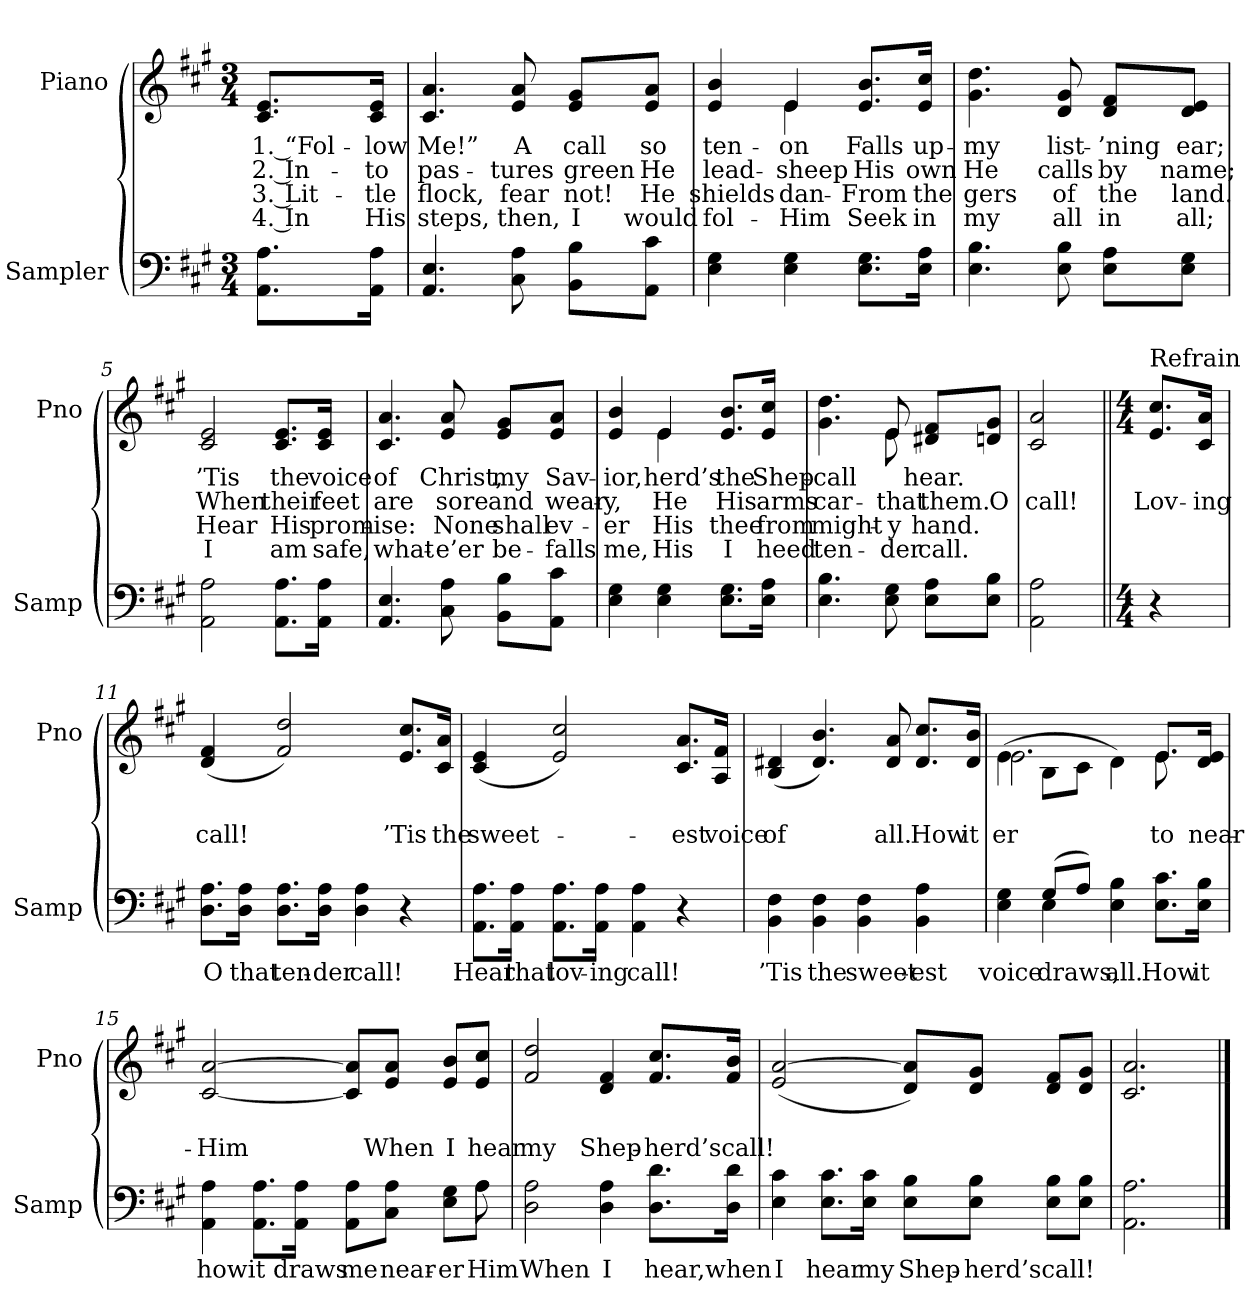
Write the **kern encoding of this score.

**kern	**text	**kern	**text	**text	**text	**text
*part2	*part2	*part1	*part1	*part1	*part1	*part1
*staff2	*staff2	*staff1	*staff1	*staff1	*staff1	*staff1
*I"Sampler	*	*I"Piano	*	*	*	*
*I'Samp	*	*I'Pno	*	*	*	*
*clefF4	*	*clefG2	*	*	*	*
*k[f#c#g#]	*	*k[f#c#g#]	*	*	*	*
*A:	*	*A:	*	*	*	*
*M3/4	*	*M3/4	*	*	*	*
=1	=1	=1	=1	=1	=1	=1
8.AA\ 8.A\L	.	8.c#/ 8.e/L	1. “Fol-	2. In-	3. Lit-	4. In
16AA\ 16A\Jk	.	16c#/ 16e/Jk	-low	-to	-tle	His
=2	=2	=2	=2	=2	=2	=2
4.AA 4.E	.	4.c# 4.a	Me!”	pas-	flock,	steps,
8C# 8A	.	8e 8a	A	-tures	fear	then,
8BB\ 8B\L	.	8e/ 8g#/L	call	green	not!	I
8AA\ 8c#\J	.	8e/ 8a/J	so	He	He	would
=3	=3	=3	=3	=3	=3	=3
*	*	*^	*	*	*	*
4E 4G#	.	4e 4b	4ryy	ten-	lead-	shields	fol-
4E 4G#	.	4e/	4e	-on	sheep	dan-	Him
8.E\ 8.G#\L	.	8.e/ 8.b/L	4ryy	Falls	His	From	Seek
16E\ 16A\Jk	.	16e/ 16cc#/Jk	.	up-	own	the	in
*	*	*v	*v	*	*	*	*
=4	=4	=4	=4	=4	=4	=4
4.E 4.B	.	4.g# 4.dd	my	He	-gers	my
8E 8B	.	8d 8g#	list-	calls	of	all
8E\ 8A\L	.	8d/ 8f#/L	-’ning	by	the	in
8E\ 8G#\J	.	8d/ 8e/J	ear;	name;	land.	all;
=5	=5	=5	=5	=5	=5	=5
2AA 2A	.	2c# 2e	’Tis	When	Hear	I
8.AA\ 8.A\L	.	8.c#/ 8.e/L	the	their	His	am
16AA\ 16A\Jk	.	16c#/ 16e/Jk	voice	feet	prom-	safe,
=6	=6	=6	=6	=6	=6	=6
4.AA 4.E	.	4.c# 4.a	of	are	-ise:	what-
8C# 8A	.	8e 8a	Christ,	sore	None	-e’er
8BB\ 8B\L	.	8e/ 8g#/L	my	and	shall	be-
8AA\ 8c#\J	.	8e/ 8a/J	Sav-	wear-	ev-	-falls
=7	=7	=7	=7	=7	=7	=7
*	*	*^	*	*	*	*
4E 4G#	.	4e 4b	4ryy	-ior,	-y,	-er	me,
4E 4G#	.	4e/	4e	-herd’s	He	His	His
8.E\ 8.G#\L	.	8.e/ 8.b/L	4ryy	the	His	thee	I
16E\ 16A\Jk	.	16e/ 16cc#/Jk	.	Shep-	arms	from	heed
=8	=8	=8	=8	=8	=8	=8	=8
4.E 4.B	.	4.g# 4.dd	4.ryy	call	car-	might-	ten-
8E 8G#	.	8e/	8e	.	that	-y	-der
8E\ 8A\L	.	8d#X/ 8f#/L	4ryy	hear.	them.	hand.	call.
8E\ 8B\J	.	8dn/ 8g#/J	.	.	O	.	.
*	*	*v	*v	*	*	*	*
=9	=9	=9	=9	=9	=9	=9
2AA 2A	.	2c# 2a	.	call!	.	.
=10||	=10||	=10||	=10||	=10||	=10||	=10||
*M4/4	*	*M4/4	*	*	*	*
!	!	!LO:TX:t=Refrain	!	!	!	!
4r	.	8.e/ 8.cc#/L	.	Lov-	.	.
.	.	16c#/ 16a/Jk	.	-ing	.	.
=11	=11	=11	=11	=11	=11	=11
8.D\ 8.A\L	O	(4d 4f#	.	call!	.	.
16D\ 16A\Jk	that	.	.	.	.	.
8.D\ 8.A\L	ten-	2f# 2dd)	.	.	.	.
16D\ 16A\Jk	-der	.	.	.	.	.
4D 4A	call!	.	.	.	.	.
4r	.	8.e/ 8.cc#/L	.	’Tis	.	.
.	.	16c#/ 16a/Jk	.	the	.	.
=12	=12	=12	=12	=12	=12	=12
8.AA\ 8.A\L	Hear	(4c# 4e	.	sweet-	.	.
16AA\ 16A\Jk	that	.	.	.	.	.
8.AA\ 8.A\L	lov-	2e 2cc#)	.	.	.	.
16AA\ 16A\Jk	-ing	.	.	.	.	.
4AA 4A	call!	.	.	.	.	.
4r	.	8.c#/ 8.a/L	.	-est	.	.
.	.	16A/ 16f#/Jk	.	voice	.	.
=13	=13	=13	=13	=13	=13	=13
4BB 4F#	’Tis	(4B 4d#X	.	of	.	.
4BB 4F#	the	4.d# 4.b)	.	.	.	.
4BB 4F#	sweet-	.	.	.	.	.
.	.	8d# 8a	.	all.	.	.
4BB 4A	-est	8.d#/ 8.cc#/L	.	How	.	.
.	.	16d#/ 16b/Jk	.	it	.	.
=14	=14	=14	=14	=14	=14	=14
*^	*	*^	*	*	*	*
4E 4G#	4ryy	voice	(4e\	2.e	.	-er	.	.
(8G#/L	4E	draws,	8B\L	.	.	.	.	.
8A/J)	.	.	8c#\J	.	.	.	.	.
4E 4B	2ryy	all.	4d\)	.	.	.	.	.
8.E\ 8.c#\L	.	How	8.e/L	8.e	.	to	.	.
16E\ 16B\Jk	.	it	16d/ 16e/Jk	16ryy	.	near-	.	.
*	*	*	*v	*v	*	*	*	*
=15	=15	=15	=15	=15	=15	=15	=15
4AA 4A	2..ryy	how	[2c# [2a	.	Him	.	.
8.AA\ 8.A\L	.	it	.	.	.	.	.
16AA\ 16A\Jk	.	draws	.	.	.	.	.
8AA\ 8A\L	.	me	8c#]/ 8a]/L	.	.	.	.
8C#\ 8A\J	.	near-	8e/ 8a/J	.	When	.	.
8E\ 8G#\L	.	-er	8e/ 8b/L	.	I	.	.
8A\J	8A	Him	8e/ 8cc#/J	.	hear	.	.
*v	*v	*	*	*	*	*	*
=16	=16	=16	=16	=16	=16	=16
2D 2A	When	2f# 2dd	.	my	.	.
4D 4A	I	4d 4f#	.	Shep-	.	.
8.D\ 8.d\L	hear,	8.f#/ 8.cc#/L	.	-herd’s	.	.
16D\ 16d\Jk	when	16f#/ 16b/Jk	.	call!	.	.
=17	=17	=17	=17	=17	=17	=17
4E 4c#	I	(2e [2a	.	.	.	.
8.E\ 8.c#\L	hear	.	.	.	.	.
16E\ 16c#\Jk	my	.	.	.	.	.
8E\ 8B\L	Shep-	8d/ 8a]/L)	.	.	.	.
8E\ 8B\J	-herd’s	8d/ 8g#/J	.	.	.	.
8E\ 8B\L	call!	8d/ 8f#/L	.	.	.	.
8E\ 8B\J	.	8d/ 8g#/J	.	.	.	.
=18	=18	=18	=18	=18	=18	=18
2.AA 2.A	.	2.c# 2.a	.	.	.	.
==	==	==	==	==	==	==
*-	*-	*-	*-	*-	*-	*-
